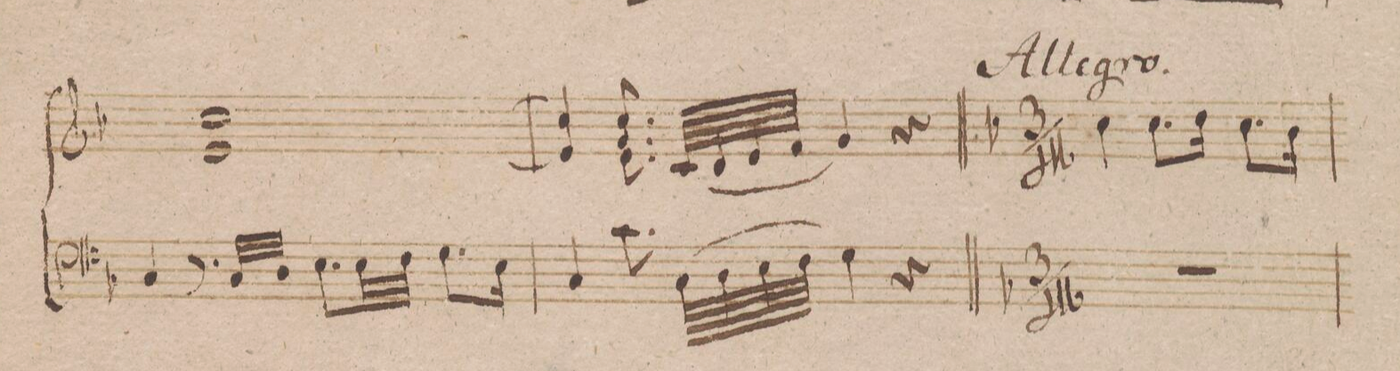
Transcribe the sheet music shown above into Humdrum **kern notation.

**kern	**dynam
*I"Organo.	*
*clefF4	*
*k[b-]	*
*met(c)	*
*M4/4	*
4C/	.
8.r	.
32C/LLL	.
32D/JJJ	.
8.E\L	.
32E\LL	.
32F\JJJ	.
8.G\L	.
16E\Jk	.
=12	=12
4C/	.
8.c\	.
(64C\LLLL	.
64D\	.
64E\	.
64F\JJJJ	.
4G\)	.
4r	.
=13||	=13||
*M3/4	*
*k[b-]	*
2.r	.
=14	=14
*-	*-
